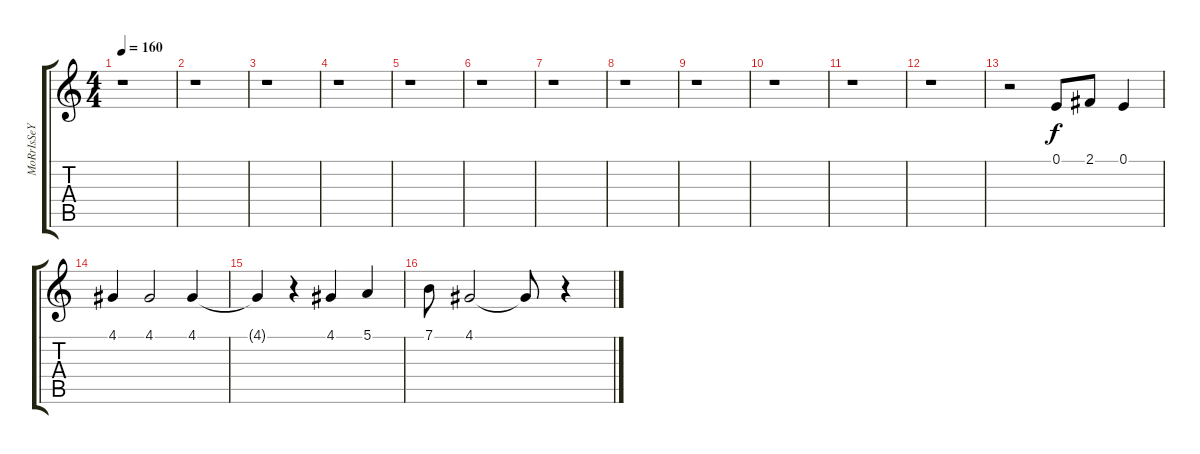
\track ("MoRrIsSeY" "MoRrIsSeY") {instrument flute}
\staff {score tabs}
\tuning (E4 B3 G3 D3 A2 E2) {hide}
\ts (4 4)
\tempo 160
\clef g2
\ks c
r.1{dy f} |
r.1 |
r.1 |
r.1 |
r.1 |
r.1 |
r.1 |
r.1 |
r.1 |
r.1 |
r.1 |
r.1 |
r.2 0.1.8 2.1.8 0.1.4 |
4.1.4 4.1.2 4.1.4 |
4.1{t}.4 r.4 4.1.4 5.1.4 |
7.1.8 4.1.2 4.1{t}.8 r.4
